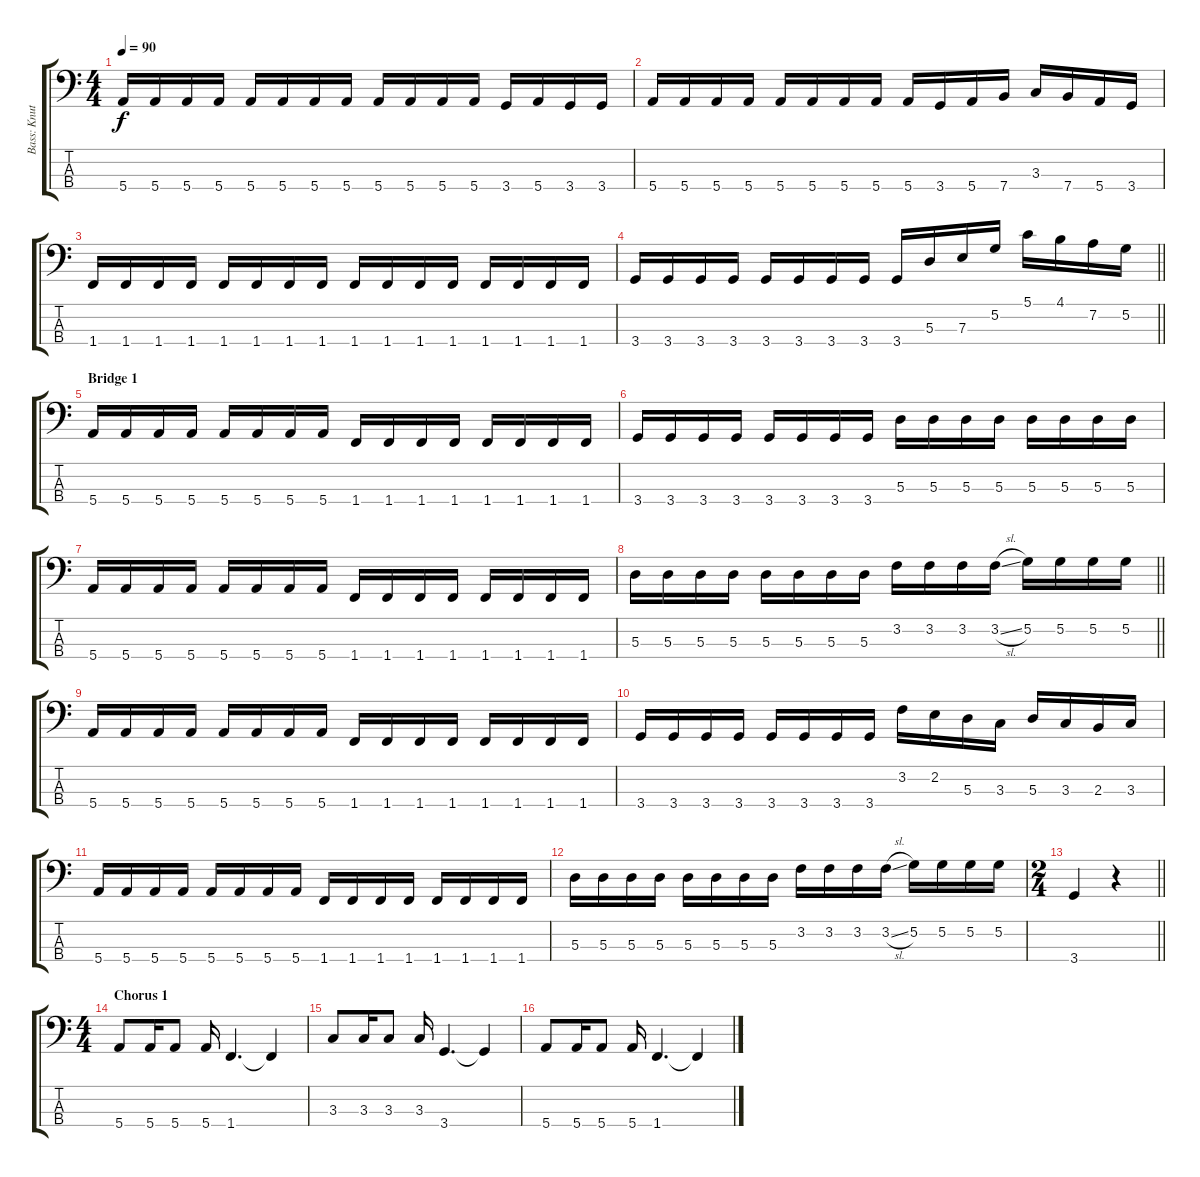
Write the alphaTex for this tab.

\track ("Bass: Knut Egil Tøftum" "Bass: Knut") {instrument electricbassfinger}
\staff {score tabs}
\tuning (G2 D2 A1 E1) {hide}
\ts (4 4)
\tempo 90
\clef f4
\ks aminor
5.4.16{dy f} 5.4.16 5.4.16 5.4.16 5.4.16 5.4.16 5.4.16 5.4.16 5.4.16 5.4.16 5.4.16 5.4.16 3.4.16 5.4.16 3.4.16 3.4.16 |
5.4.16 5.4.16 5.4.16 5.4.16 5.4.16 5.4.16 5.4.16 5.4.16 5.4.16 3.4.16 5.4.16 7.4.16 3.3.16 7.4.16 5.4.16 3.4.16 |
1.4.16 1.4.16 1.4.16 1.4.16 1.4.16 1.4.16 1.4.16 1.4.16 1.4.16 1.4.16 1.4.16 1.4.16 1.4.16 1.4.16 1.4.16 1.4.16 |
\barLineRight lightlight
3.4.16 3.4.16 3.4.16 3.4.16 3.4.16 3.4.16 3.4.16 3.4.16 3.4.16 5.3.16 7.3.16 5.2.16 5.1.16 4.1.16 7.2.16 5.2.16 |
\section ("" "Bridge 1")
5.4.16 5.4.16 5.4.16 5.4.16 5.4.16 5.4.16 5.4.16 5.4.16 1.4.16 1.4.16 1.4.16 1.4.16 1.4.16 1.4.16 1.4.16 1.4.16 |
3.4.16 3.4.16 3.4.16 3.4.16 3.4.16 3.4.16 3.4.16 3.4.16 5.3.16 5.3.16 5.3.16 5.3.16 5.3.16 5.3.16 5.3.16 5.3.16 |
5.4.16 5.4.16 5.4.16 5.4.16 5.4.16 5.4.16 5.4.16 5.4.16 1.4.16 1.4.16 1.4.16 1.4.16 1.4.16 1.4.16 1.4.16 1.4.16 |
\barLineRight lightlight
5.3.16 5.3.16 5.3.16 5.3.16 5.3.16 5.3.16 5.3.16 5.3.16 3.2.16 3.2.16 3.2.16 3.2{sl}.16 5.2.16 5.2.16 5.2.16 5.2.16 |
5.4.16 5.4.16 5.4.16 5.4.16 5.4.16 5.4.16 5.4.16 5.4.16 1.4.16 1.4.16 1.4.16 1.4.16 1.4.16 1.4.16 1.4.16 1.4.16 |
3.4.16 3.4.16 3.4.16 3.4.16 3.4.16 3.4.16 3.4.16 3.4.16 3.2.16 2.2.16 5.3.16 3.3.16 5.3.16 3.3.16 2.3.16 3.3.16 |
5.4.16 5.4.16 5.4.16 5.4.16 5.4.16 5.4.16 5.4.16 5.4.16 1.4.16 1.4.16 1.4.16 1.4.16 1.4.16 1.4.16 1.4.16 1.4.16 |
5.3.16 5.3.16 5.3.16 5.3.16 5.3.16 5.3.16 5.3.16 5.3.16 3.2.16 3.2.16 3.2.16 3.2{sl}.16 5.2.16 5.2.16 5.2.16 5.2.16 |
\ts (2 4)
\barLineRight lightlight
3.4.4 r.4 |
\ts (4 4)
\section ("" "Chorus 1")
5.4.8 5.4.16 5.4.8 5.4.16 1.4.4{d} 1.4{t}.4 |
3.3.8 3.3.16 3.3.8 3.3.16 3.4.4{d} 3.4{t}.4 |
5.4.8 5.4.16 5.4.8 5.4.16 1.4.4{d} 1.4{t}.4
